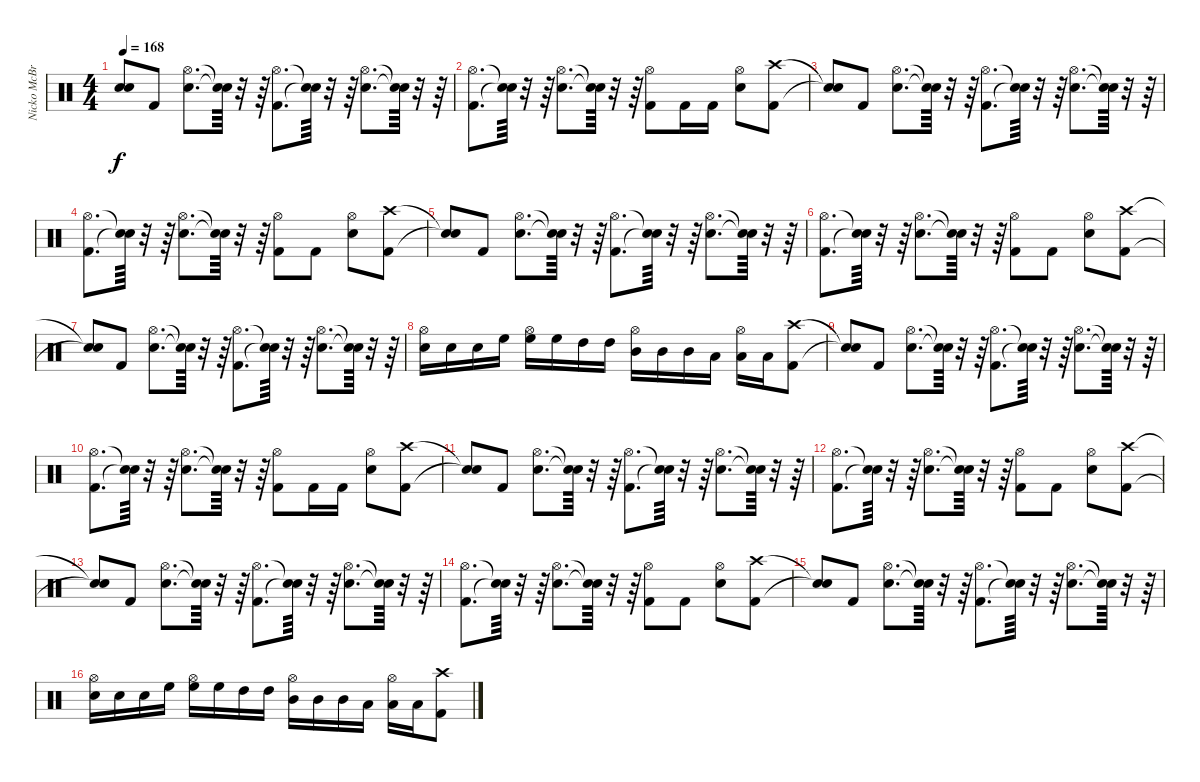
\track ("Nicko McBrain" "Nicko McBr") {instrument percussion}
\staff {score}
\articulation defaults
\ts (4 4)
\tempo 168
\clef neutral
\ks c
("Snare (hit)"{t} "Snare (hit)"{t}).8{dy f} "Kick (hit) 2".8 ("Snare (hit) 2" "Hi-Hat (open)").8{d} ("Snare (hit)"{t} "Snare (hit)"{t}).64 r.32 r.64 ("Kick (hit) 2" "Hi-Hat (open)").8{d} ("Snare (hit)"{t} "Snare (hit)"{t}).64 r.32 r.64 ("Snare (hit) 2" "Hi-Hat (open)").8{d} ("Snare (hit)"{t} "Snare (hit)"{t}).64 r.32 r.64 |
("Kick (hit) 2" "Hi-Hat (open)").8{d} ("Snare (hit)"{t} "Snare (hit)"{t}).64 r.32 r.64 ("Snare (hit) 2" "Hi-Hat (open)").8{d} ("Snare (hit)"{t} "Snare (hit)"{t}).64 r.32 r.64 ("Kick (hit) 2" "Hi-Hat (open)").8 "Kick (hit) 2".16 "Kick (hit) 2".16 ("Snare (hit) 2" "Hi-Hat (open)").8 ("Kick (hit) 2" "Crash high (hit)").8 |
("Snare (hit)"{t} "Snare (hit)"{t}).8 "Kick (hit) 2".8 ("Snare (hit) 2" "Hi-Hat (open)").8{d} ("Snare (hit)"{t} "Snare (hit)"{t}).64 r.32 r.64 ("Kick (hit) 2" "Hi-Hat (open)").8{d} ("Snare (hit)"{t} "Snare (hit)"{t}).64 r.32 r.64 ("Snare (hit) 2" "Hi-Hat (open)").8{d} ("Snare (hit)"{t} "Snare (hit)"{t}).64 r.32 r.64 |
("Kick (hit) 2" "Hi-Hat (open)").8{d} ("Snare (hit)"{t} "Snare (hit)"{t}).64 r.32 r.64 ("Snare (hit) 2" "Hi-Hat (open)").8{d} ("Snare (hit)"{t} "Snare (hit)"{t}).64 r.32 r.64 ("Kick (hit) 2" "Hi-Hat (open)").8 "Kick (hit) 2".8 ("Snare (hit) 2" "Hi-Hat (open)").8 ("Kick (hit) 2" "Crash high (hit)").8 |
("Snare (hit)"{t} "Snare (hit)"{t}).8 "Kick (hit) 2".8 ("Snare (hit) 2" "Hi-Hat (open)").8{d} ("Snare (hit)"{t} "Snare (hit)"{t}).64 r.32 r.64 ("Kick (hit) 2" "Hi-Hat (open)").8{d} ("Snare (hit)"{t} "Snare (hit)"{t}).64 r.32 r.64 ("Snare (hit) 2" "Hi-Hat (open)").8{d} ("Snare (hit)"{t} "Snare (hit)"{t}).64 r.32 r.64 |
("Kick (hit) 2" "Hi-Hat (open)").8{d} ("Snare (hit)"{t} "Snare (hit)"{t}).64 r.32 r.64 ("Snare (hit) 2" "Hi-Hat (open)").8{d} ("Snare (hit)"{t} "Snare (hit)"{t}).64 r.32 r.64 ("Kick (hit) 2" "Hi-Hat (open)").8 "Kick (hit) 2".8 ("Snare (hit) 2" "Hi-Hat (open)").8 ("Kick (hit) 2" "Crash high (hit)").8 |
("Snare (hit)"{t} "Snare (hit)"{t}).8 "Kick (hit) 2".8 ("Snare (hit) 2" "Hi-Hat (open)").8{d} ("Snare (hit)"{t} "Snare (hit)"{t}).64 r.32 r.64 ("Kick (hit) 2" "Hi-Hat (open)").8{d} ("Snare (hit)"{t} "Snare (hit)"{t}).64 r.32 r.64 ("Snare (hit) 2" "Hi-Hat (open)").8{d} ("Snare (hit)"{t} "Snare (hit)"{t}).64 r.32 r.64 |
("Snare (hit) 2" "Hi-Hat (open)").16 "Snare (hit) 2".16 "Snare (hit) 2".16 "High Floor Tom (hit)".16 ("Hi-Hat (open)" "High Floor Tom (hit)").16 "High Floor Tom (hit)".16 "High Tom (hit)".16 "High Tom (hit)".16 ("Hi-Hat (open)" "Mid Tom (hit)").16 "Mid Tom (hit)".16 "Mid Tom (hit)".16 "Low Tom (hit)".16 ("Low Tom (hit)" "Hi-Hat (open)").16 "Low Tom (hit)".16 ("Kick (hit) 2" "Crash high (hit)").8 |
("Snare (hit)"{t} "Snare (hit)"{t}).8 "Kick (hit) 2".8 ("Snare (hit) 2" "Hi-Hat (open)").8{d} ("Snare (hit)"{t} "Snare (hit)"{t}).64 r.32 r.64 ("Kick (hit) 2" "Hi-Hat (open)").8{d} ("Snare (hit)"{t} "Snare (hit)"{t}).64 r.32 r.64 ("Snare (hit) 2" "Hi-Hat (open)").8{d} ("Snare (hit)"{t} "Snare (hit)"{t}).64 r.32 r.64 |
("Kick (hit) 2" "Hi-Hat (open)").8{d} ("Snare (hit)"{t} "Snare (hit)"{t}).64 r.32 r.64 ("Snare (hit) 2" "Hi-Hat (open)").8{d} ("Snare (hit)"{t} "Snare (hit)"{t}).64 r.32 r.64 ("Kick (hit) 2" "Hi-Hat (open)").8 "Kick (hit) 2".16 "Kick (hit) 2".16 ("Snare (hit) 2" "Hi-Hat (open)").8 ("Kick (hit) 2" "Crash high (hit)").8 |
("Snare (hit)"{t} "Snare (hit)"{t}).8 "Kick (hit) 2".8 ("Snare (hit) 2" "Hi-Hat (open)").8{d} ("Snare (hit)"{t} "Snare (hit)"{t}).64 r.32 r.64 ("Kick (hit) 2" "Hi-Hat (open)").8{d} ("Snare (hit)"{t} "Snare (hit)"{t}).64 r.32 r.64 ("Snare (hit) 2" "Hi-Hat (open)").8{d} ("Snare (hit)"{t} "Snare (hit)"{t}).64 r.32 r.64 |
("Kick (hit) 2" "Hi-Hat (open)").8{d} ("Snare (hit)"{t} "Snare (hit)"{t}).64 r.32 r.64 ("Snare (hit) 2" "Hi-Hat (open)").8{d} ("Snare (hit)"{t} "Snare (hit)"{t}).64 r.32 r.64 ("Kick (hit) 2" "Hi-Hat (open)").8 "Kick (hit) 2".8 ("Snare (hit) 2" "Hi-Hat (open)").8 ("Kick (hit) 2" "Crash high (hit)").8 |
("Snare (hit)"{t} "Snare (hit)"{t}).8 "Kick (hit) 2".8 ("Snare (hit) 2" "Hi-Hat (open)").8{d} ("Snare (hit)"{t} "Snare (hit)"{t}).64 r.32 r.64 ("Kick (hit) 2" "Hi-Hat (open)").8{d} ("Snare (hit)"{t} "Snare (hit)"{t}).64 r.32 r.64 ("Snare (hit) 2" "Hi-Hat (open)").8{d} ("Snare (hit)"{t} "Snare (hit)"{t}).64 r.32 r.64 |
("Kick (hit) 2" "Hi-Hat (open)").8{d} ("Snare (hit)"{t} "Snare (hit)"{t}).64 r.32 r.64 ("Snare (hit) 2" "Hi-Hat (open)").8{d} ("Snare (hit)"{t} "Snare (hit)"{t}).64 r.32 r.64 ("Kick (hit) 2" "Hi-Hat (open)").8 "Kick (hit) 2".8 ("Snare (hit) 2" "Hi-Hat (open)").8 ("Kick (hit) 2" "Crash high (hit)").8 |
("Snare (hit)"{t} "Snare (hit)"{t}).8 "Kick (hit) 2".8 ("Snare (hit) 2" "Hi-Hat (open)").8{d} ("Snare (hit)"{t} "Snare (hit)"{t}).64 r.32 r.64 ("Kick (hit) 2" "Hi-Hat (open)").8{d} ("Snare (hit)"{t} "Snare (hit)"{t}).64 r.32 r.64 ("Snare (hit) 2" "Hi-Hat (open)").8{d} ("Snare (hit)"{t} "Snare (hit)"{t}).64 r.32 r.64 |
("Snare (hit) 2" "Hi-Hat (open)").16 "Snare (hit) 2".16 "Snare (hit) 2".16 "High Floor Tom (hit)".16 ("Hi-Hat (open)" "High Floor Tom (hit)").16 "High Floor Tom (hit)".16 "High Tom (hit)".16 "High Tom (hit)".16 ("Hi-Hat (open)" "Mid Tom (hit)").16 "Mid Tom (hit)".16 "Mid Tom (hit)".16 "Low Tom (hit)".16 ("Low Tom (hit)" "Hi-Hat (open)").16 "Low Tom (hit)".16 ("Kick (hit) 2" "Crash high (hit)").8
